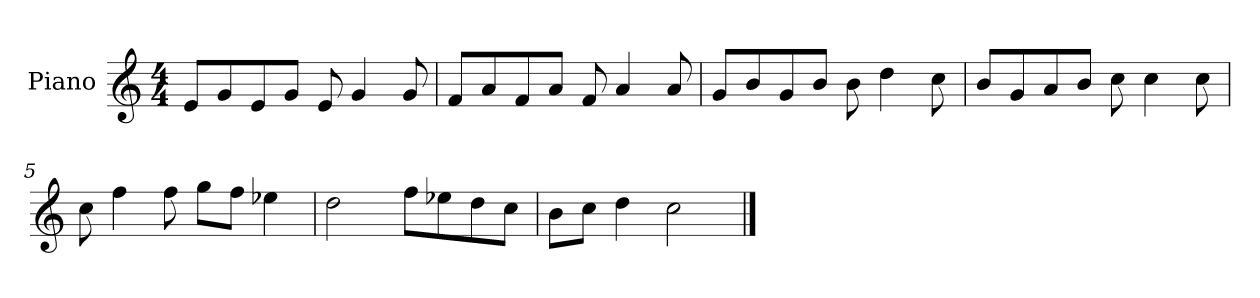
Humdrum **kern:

**kern
*part1
*staff1
*I"Piano
*I'P-no
*clefG2
*k[]
*M4/4
*MM90
=1
8e/L
8g/
8e/
8g/J
8e/
4g/
8g/
=2
8f/L
8a/
8f/
8a/J
8f/
4a/
8a/
=3
8g/L
8b/
8g/
8b/J
8b\
4dd\
8cc\
=4
8b/L
8g/
8a/
8b/J
8cc\
4cc\
8cc\
=5
8cc\
4ff\
8ff\
8gg\L
8ff\J
4ee-X\
!!LO:LB:g=z
=6
2dd\
8ff\L
8ee-X\
8dd\
8cc\J
=7
8b\L
8cc\J
4dd\
2cc\
==
*-
